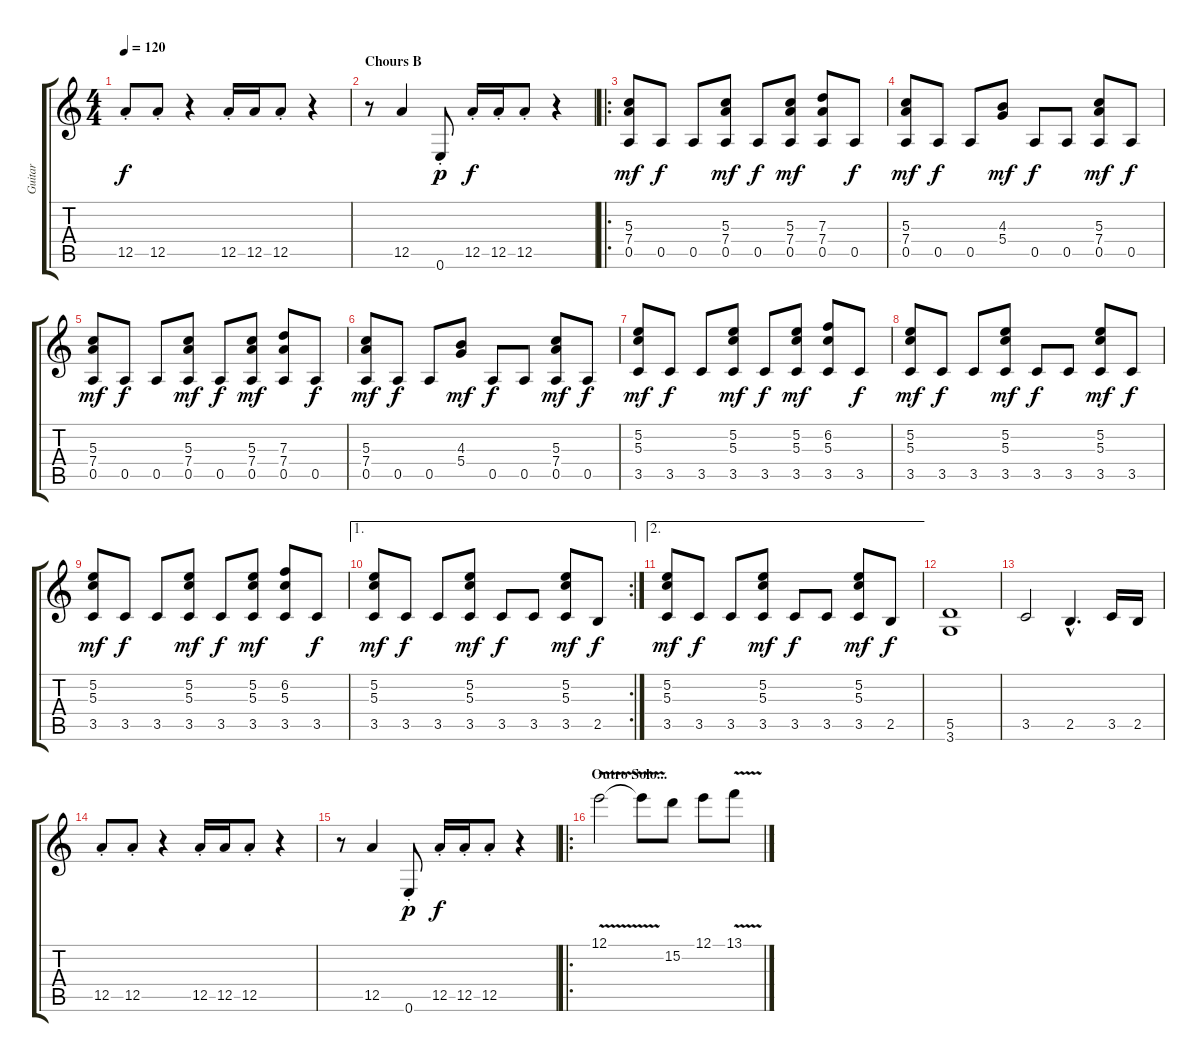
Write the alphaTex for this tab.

\track ("Guitar" "Guitar") {instrument acousticguitarsteel}
\staff {score tabs}
\tuning (E4 B3 G3 D3 A2 E2) {hide}
\ts (4 4)
\tempo 120
\clef g2
\ks c
12.5{st}.8{dy f} 12.5{st}.8 r.4 12.5{st}.16 12.5.16 12.5{st}.8 r.4 |
\section ("" "Chours B")
r.8 12.5.4 0.6{st}.8{dy p} 12.5{st}.16{dy f} 12.5{st}.16 12.5{st}.8 r.4 |
\ro
(5.3 7.4 0.5).8{dy mf volume 14 instrument distortionguitar} 0.5.8{dy f} 0.5.8 (5.3 7.4 0.5).8{dy mf volume 14 instrument distortionguitar} 0.5.8{dy f} (5.3 7.4 0.5).8{dy mf volume 14 instrument distortionguitar} (7.3 7.4 0.5).8 0.5.8{dy f} |
(5.3 7.4 0.5).8{dy mf} 0.5.8{dy f} 0.5.8 (4.3 5.4).8{dy mf} 0.5.8{dy f} 0.5.8 (5.3 7.4 0.5).8{dy mf} 0.5.8{dy f} |
(5.3 7.4 0.5).8{dy mf volume 14 instrument distortionguitar} 0.5.8{dy f} 0.5.8 (5.3 7.4 0.5).8{dy mf volume 14 instrument distortionguitar} 0.5.8{dy f} (5.3 7.4 0.5).8{dy mf volume 14 instrument distortionguitar} (7.3 7.4 0.5).8 0.5.8{dy f} |
(5.3 7.4 0.5).8{dy mf} 0.5.8{dy f} 0.5.8 (4.3 5.4).8{dy mf} 0.5.8{dy f} 0.5.8 (5.3 7.4 0.5).8{dy mf} 0.5.8{dy f} |
(5.2 5.3 3.5).8{dy mf} 3.5.8{dy f} 3.5.8 (5.2 5.3 3.5).8{dy mf} 3.5.8{dy f} (5.2 5.3 3.5).8{dy mf} (6.2 5.3 3.5).8 3.5.8{dy f} |
(5.2 5.3 3.5).8{dy mf} 3.5.8{dy f} 3.5.8 (5.2 5.3 3.5).8{dy mf} 3.5.8{dy f} 3.5.8 (5.2 5.3 3.5).8{dy mf} 3.5.8{dy f} |
(5.2 5.3 3.5).8{dy mf} 3.5.8{dy f} 3.5.8 (5.2 5.3 3.5).8{dy mf} 3.5.8{dy f} (5.2 5.3 3.5).8{dy mf} (6.2 5.3 3.5).8 3.5.8{dy f} |
\ae 1
\rc 2
(5.2 5.3 3.5).8{dy mf} 3.5.8{dy f} 3.5.8 (5.2 5.3 3.5).8{dy mf} 3.5.8{dy f} 3.5.8 (5.2 5.3 3.5).8{dy mf} 2.5.8{dy f} |
\ae 2
(5.2 5.3 3.5).8{dy mf} 3.5.8{dy f} 3.5.8 (5.2 5.3 3.5).8{dy mf} 3.5.8{dy f} 3.5.8 (5.2 5.3 3.5).8{dy mf} 2.5.8{dy f} |
(5.5 3.6).1 |
3.5.2 2.5{hac}.4{d} 3.5.16 2.5.16 |
12.5{st}.8 12.5{st}.8 r.4 12.5{st}.16 12.5.16 12.5{st}.8 r.4 |
r.8 12.5.4 0.6{st}.8{dy p} 12.5{st}.16{dy f} 12.5{st}.16 12.5{st}.8 r.4 |
\ro
\section ("" "Outro Solo...")
12.1{v}.2{volume 15 instrument overdrivenguitar} 12.1{t}.8 15.2.8 12.1.8 13.1{v}.8
